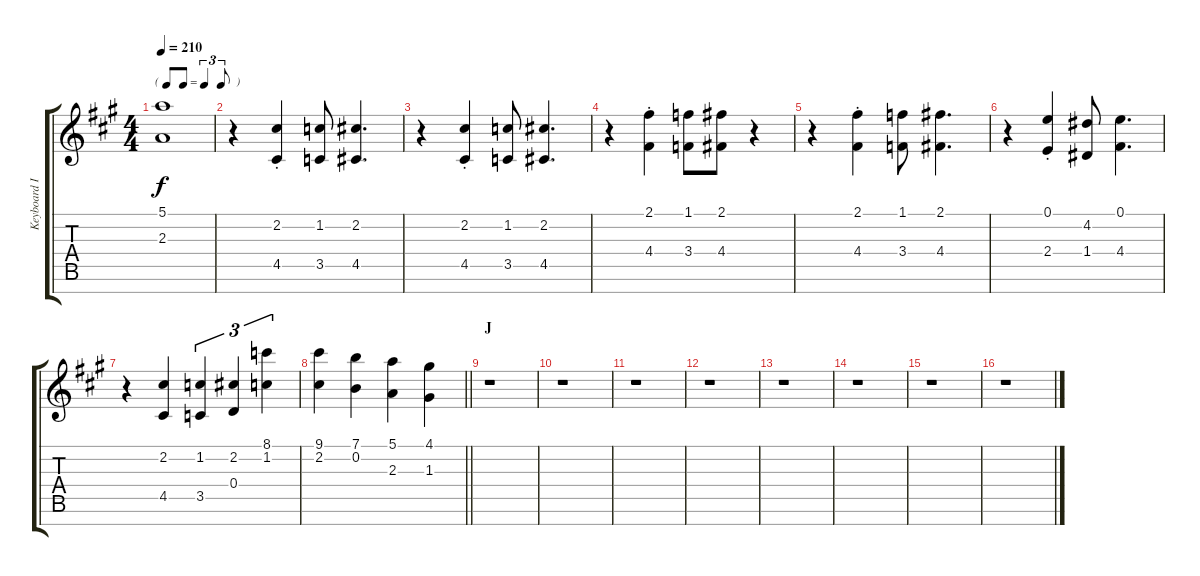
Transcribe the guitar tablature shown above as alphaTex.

\track ("Keyboard II" "Keyboard I") {instrument brasssection}
\staff {score tabs}
\tuning (E5 B4 G4 D4 A3 E3 B2) {hide}
\ts (4 4)
\tf triplet8th
\tempo 210
\clef g2
\ks a
(5.1 2.3).1{dy f} |
r.4 (2.2{st} 4.5{st}).4 (1.2 3.5).8 (2.2 4.5).4{d} |
r.4 (2.2{st} 4.5{st}).4 (1.2 3.5).8 (2.2 4.5).4{d} |
r.4 (2.1{st} 4.4{st}).4 (1.1 3.4).8 (2.1 4.4).8 r.4 |
r.4 (2.1{st} 4.4{st}).4 (1.1 3.4).8 (2.1 4.4).4{d} |
r.4 (0.1{st} 2.4{st}).4 (4.2 1.4).8 (0.1 4.4).4{d} |
r.4 (2.2 4.5).4 (1.2 3.5).4{tu (3 2)} (2.2 0.4).4{tu (3 2)} (8.1 1.2).4{tu (3 2)} |
\barLineRight lightlight
(9.1 2.2).4 (7.1 0.2).4 (5.1 2.3).4 (4.1 1.3).4 |
\section ("" "J")
r.1 |
r.1 |
r.1 |
r.1 |
r.1 |
r.1 |
r.1 |
r.1
